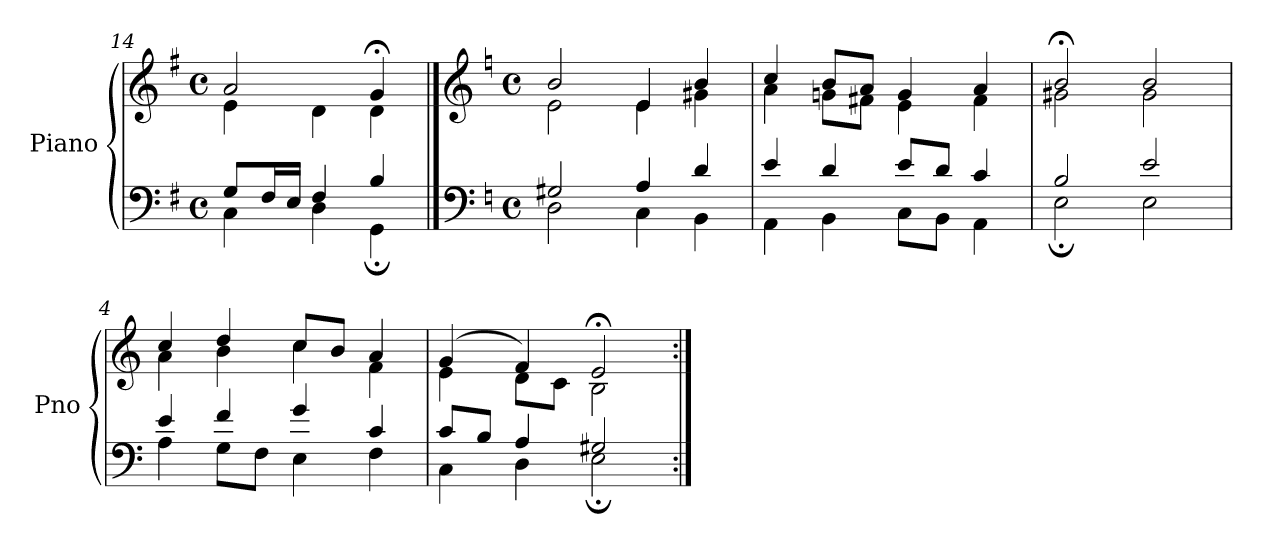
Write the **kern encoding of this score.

**kern	**kern
*part1	*part1
*staff2	*staff1
*I"Piano	*
*I'Pno	*
*clefF4	*clefG2
*k[f#]	*k[f#]
*M4/4	*M4/4
*met(c)	*met(c)
=14	=14
*^	*^
8G/L	4C\	2a/	4e\
16F#/L	.	.	.
16E/JJ	.	.	.
4F#/	4D\	.	4d\
4B/	4GG;\	4g;</	4d\
==1	==1	==1	==1
*clefF4	*	*clefG2	*
*k[]	*	*k[]	*
*M4/4	*	*M4/4	*
*met(c)	*	*met(c)	*
2G#X/	2D\	2b/	2e\
4A/	4C\	4e/	4e\
4d/	4BB\	4b/	4g#X\
=2	=2	=2	=2
4e/	4AA\	4cc/	4a\
4d/	4BB\	8b/L	8gn\L
.	.	8a/J	8f#X\J
8e/L	8C\L	4g/	4e\
8d/J	8BB\J	.	.
4c/	4AA\	4a/	4f#\
=3	=3	=3	=3
2B/	2E;\	2b;</	2g#X\
2e/	2E\	2b/	2g#\
=4	=4	=4	=4
4e/	4A\	4cc/	4a\
4f/	8G\L	4dd/	4b\
.	8F\J	.	.
4g/	4E\	8cc/L	4cc\
.	.	8b/J	.
4c/	4F\	4a/	4f\
=5	=5	=5	=5
8c/L	4C\	(>4g/	4e\
8B/J	.	.	.
4A/	4D\	4f/)	8d\L
.	.	.	8c\J
2G#X/	2E;\	2e;</	2B\
*v	*v	*	*
*	*v	*v
=:|!	=:|!
*-	*-
